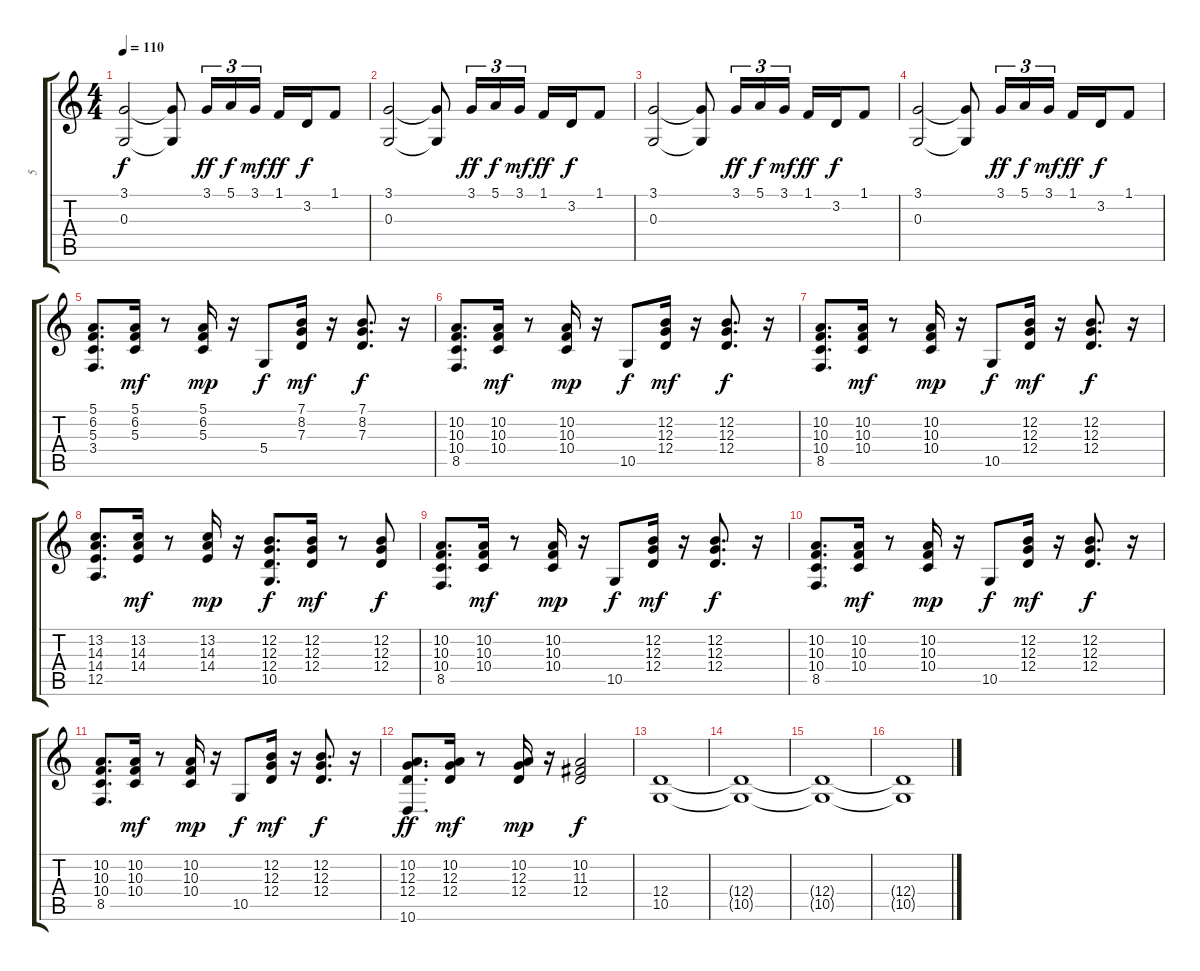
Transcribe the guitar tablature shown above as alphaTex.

\track ("5" "5") {instrument accordion}
\staff {score tabs}
\tuning (E4 B3 G3 D3 A2 E2) {hide}
\ts (4 4)
\tempo 110
\clef g2
\ks c
(3.1 0.3).2{dy f volume 7} (3.1{t} 0.3{t}).8 3.1.16{tu (3 2) dy ff volume 11} 5.1.16{tu (3 2) dy f} 3.1.16{tu (3 2) dy mf} 1.1.16{dy ff} 3.2.16{dy f} 1.1.8 |
(3.1 0.3).2{volume 7} (3.1{t} 0.3{t}).8 3.1.16{tu (3 2) dy ff volume 11} 5.1.16{tu (3 2) dy f} 3.1.16{tu (3 2) dy mf} 1.1.16{dy ff} 3.2.16{dy f} 1.1.8 |
(3.1 0.3).2{volume 7} (3.1{t} 0.3{t}).8 3.1.16{tu (3 2) dy ff volume 11} 5.1.16{tu (3 2) dy f} 3.1.16{tu (3 2) dy mf} 1.1.16{dy ff} 3.2.16{dy f} 1.1.8 |
(3.1 0.3).2{volume 7} (3.1{t} 0.3{t}).8 3.1.16{tu (3 2) dy ff volume 11} 5.1.16{tu (3 2) dy f} 3.1.16{tu (3 2) dy mf} 1.1.16{dy ff} 3.2.16{dy f} 1.1.8 |
(5.1 6.2 5.3 3.4).8{d volume 7} (5.1 6.2 5.3).16{dy mf volume 11} r.8 (5.1 6.2 5.3).16{dy mp} r.16 5.4.8{dy f} (7.1 8.2 7.3).16{dy mf} r.16 (7.1 8.2 7.3).8{d dy f} r.16 |
(10.2 10.3 10.4 8.5).8{d volume 7} (10.2 10.3 10.4).16{dy mf volume 11} r.8 (10.2 10.3 10.4).16{dy mp} r.16 10.5.8{dy f} (12.2 12.3 12.4).16{dy mf} r.16 (12.2 12.3 12.4).8{d dy f} r.16 |
(10.2 10.3 10.4 8.5).8{d volume 7} (10.2 10.3 10.4).16{dy mf volume 11} r.8 (10.2 10.3 10.4).16{dy mp} r.16 10.5.8{dy f} (12.2 12.3 12.4).16{dy mf} r.16 (12.2 12.3 12.4).8{d dy f} r.16 |
(13.2 14.3 14.4 12.5).8{d volume 7} (13.2 14.3 14.4).16{dy mf volume 11} r.8 (13.2 14.3 14.4).16{dy mp} r.16 (12.2 12.3 12.4 10.5).8{d dy f} (12.2 12.3 12.4).16{dy mf} r.8 (12.2 12.3 12.4).8{dy f} |
(10.2 10.3 10.4 8.5).8{d volume 7} (10.2 10.3 10.4).16{dy mf volume 11} r.8 (10.2 10.3 10.4).16{dy mp} r.16 10.5.8{dy f} (12.2 12.3 12.4).16{dy mf} r.16 (12.2 12.3 12.4).8{d dy f} r.16 |
(10.2 10.3 10.4 8.5).8{d volume 7} (10.2 10.3 10.4).16{dy mf volume 11} r.8 (10.2 10.3 10.4).16{dy mp} r.16 10.5.8{dy f} (12.2 12.3 12.4).16{dy mf} r.16 (12.2 12.3 12.4).8{d dy f} r.16 |
(10.2 10.3 10.4 8.5).8{d volume 7} (10.2 10.3 10.4).16{dy mf volume 11} r.8 (10.2 10.3 10.4).16{dy mp} r.16 10.5.8{dy f} (12.2 12.3 12.4).16{dy mf} r.16 (12.2 12.3 12.4).8{d dy f} r.16 |
(10.2 12.3 12.4 10.6).8{d dy ff volume 7} (10.2 12.3 12.4).16{dy mf volume 11} r.8 (10.2 12.3 12.4).16{dy mp} r.16 (10.2 11.3 12.4).2{dy f} |
(12.4 10.5).1{volume 4} |
(12.4{t} 10.5{t}).1 |
(12.4{t} 10.5{t}).1 |
(12.4{t} 10.5{t}).1
